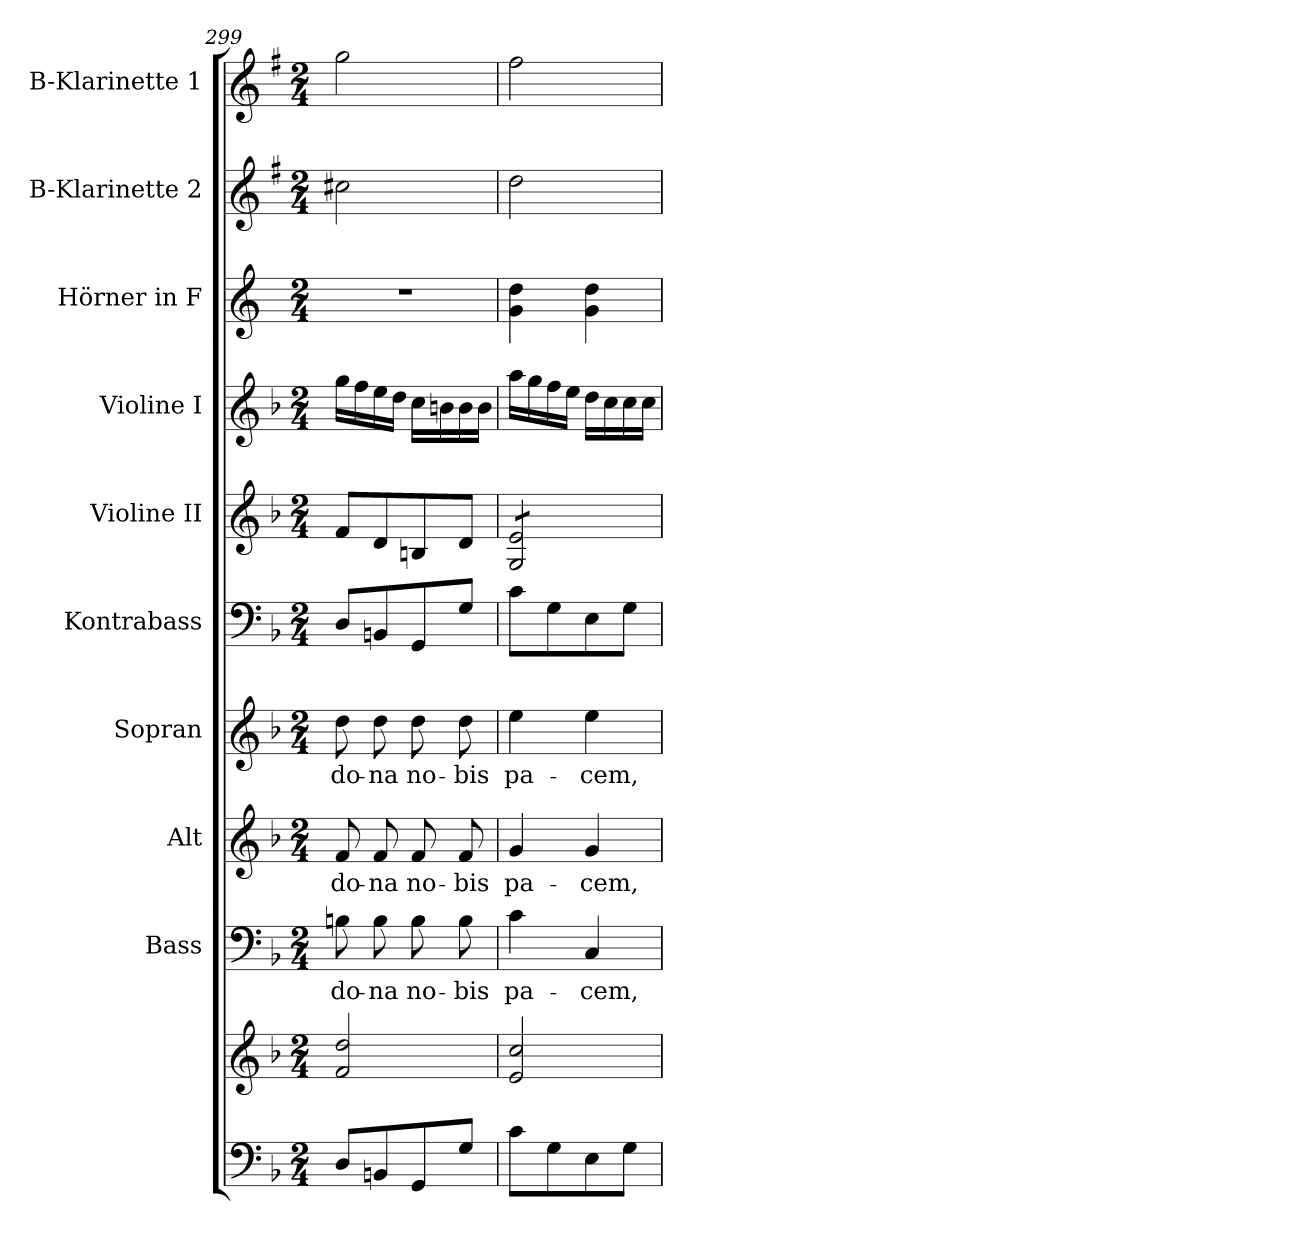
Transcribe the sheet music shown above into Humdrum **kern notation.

**kern	**kern	**kern	**text	**kern	**text	**kern	**text	**kern	**kern	**kern	**kern	**kern	**kern
*part10	*part10	*part9	*part9	*part8	*part8	*part7	*part7	*part6	*part5	*part4	*part3	*part2	*part1
*staff11	*staff10	*staff9	*staff9	*staff8	*staff8	*staff7	*staff7	*staff6	*staff5	*staff4	*staff3	*staff2	*staff1
*	*	*I"Bass	*	*I"Alt	*	*I"Sopran	*	*I"Kontrabass	*I"Violine II	*I"Violine I	*I"Hörner in F	*I"B-Klarinette 2	*I"B-Klarinette 1
*	*	*I'B.	*	*I'A.	*	*I'S.	*	*I'Kb.	*I'Vl. II	*I'Vl. I	*	*I'B Kl. 2	*I'B Kl. 1
*clefF4	*clefG2	*clefF4	*	*clefG2	*	*clefG2	*	*clefF4	*clefG2	*clefG2	*clefG2	*clefG2	*clefG2
*	*	*	*	*	*	*	*	*ITrd7c12	*	*	*ITrd4c7	*ITrd1c2	*ITrd1c2
*k[b-]	*k[b-]	*k[b-]	*	*k[b-]	*	*k[b-]	*	*k[b-]	*k[b-]	*k[b-]	*k[b-]	*k[b-]	*k[b-]
*F:	*F:	*F:	*	*F:	*	*F:	*	*F:	*F:	*F:	*F:	*F:	*F:
*M2/4	*M2/4	*M2/4	*	*M2/4	*	*M2/4	*	*M2/4	*M2/4	*M2/4	*M2/4	*M2/4	*M2/4
=299	=299	=299	=299	=299	=299	=299	=299	=299	=299	=299	=299	=299	=299
!	!	!	!LO:LY:b	!	!LO:LY:b	!	!LO:LY:b	!	!	!	!	!	!
8D/L	2f/ 2dd/	8Bn\	do-	8f/	do-	8dd\	do-	8DD/L	8f/L	16gg\LL	2r	2bn\	2ff\
.	.	.	.	.	.	.	.	.	.	16ff\	.	.	.
!	!	!	!LO:LY:b	!	!LO:LY:b	!	!LO:LY:b	!	!	!	!	!	!
8BBn/	.	8B\	-na	8f/	-na	8dd\	-na	8BBBn/	8d/	16ee\	.	.	.
.	.	.	.	.	.	.	.	.	.	16dd\JJ	.	.	.
!	!	!	!LO:LY:b	!	!LO:LY:b	!	!LO:LY:b	!	!	!	!	!	!
8GG/	.	8B\	no-	8f/	no-	8dd\	no-	8GGG/	8Bn/	16cc\LL	.	.	.
.	.	.	.	.	.	.	.	.	.	16bn\	.	.	.
!	!	!	!LO:LY:b	!	!LO:LY:b	!	!LO:LY:b	!	!	!	!	!	!
8G/J	.	8B\	-bis	8f/	-bis	8dd\	-bis	8GG/J	8d/J	16b\	.	.	.
.	.	.	.	.	.	.	.	.	.	16b\JJ	.	.	.
=300	=300	=300	=300	=300	=300	=300	=300	=300	=300	=300	=300	=300	=300
!	!	!	!LO:LY:b	!	!LO:LY:b	!	!LO:LY:b	!	!	!	!	!	!
*	*	*	*	*	*	*	*	*	*tremolo	*	*	*	*
8c\L	2e/ 2cc/	4c\	pa-	4g/	pa-	4ee\	pa-	8C\L	8G/ 8e/L	16aa\LL	4c\ 4g\	2cc\	2ee\
.	.	.	.	.	.	.	.	.	.	16gg\	.	.	.
8G\	.	.	.	.	.	.	.	8GG\	8G/ 8e/	16ff\	.	.	.
.	.	.	.	.	.	.	.	.	.	16ee\JJ	.	.	.
!	!	!	!LO:LY:b	!	!LO:LY:b	!	!LO:LY:b	!	!	!	!	!	!
8E\	.	4C/	-cem,	4g/	-cem,	4ee\	-cem,	8EE\	8G/ 8e/	16dd\LL	4c\ 4g\	.	.
.	.	.	.	.	.	.	.	.	.	16cc\	.	.	.
8G\J	.	.	.	.	.	.	.	8GG\J	8G/ 8e/J	16cc\	.	.	.
*	*	*	*	*	*	*	*	*	*Xtremolo	*	*	*	*
.	.	.	.	.	.	.	.	.	.	16cc\JJ	.	.	.
=	=	=	=	=	=	=	=	=	=	=	=	=	=
*-	*-	*-	*-	*-	*-	*-	*-	*-	*-	*-	*-	*-	*-
